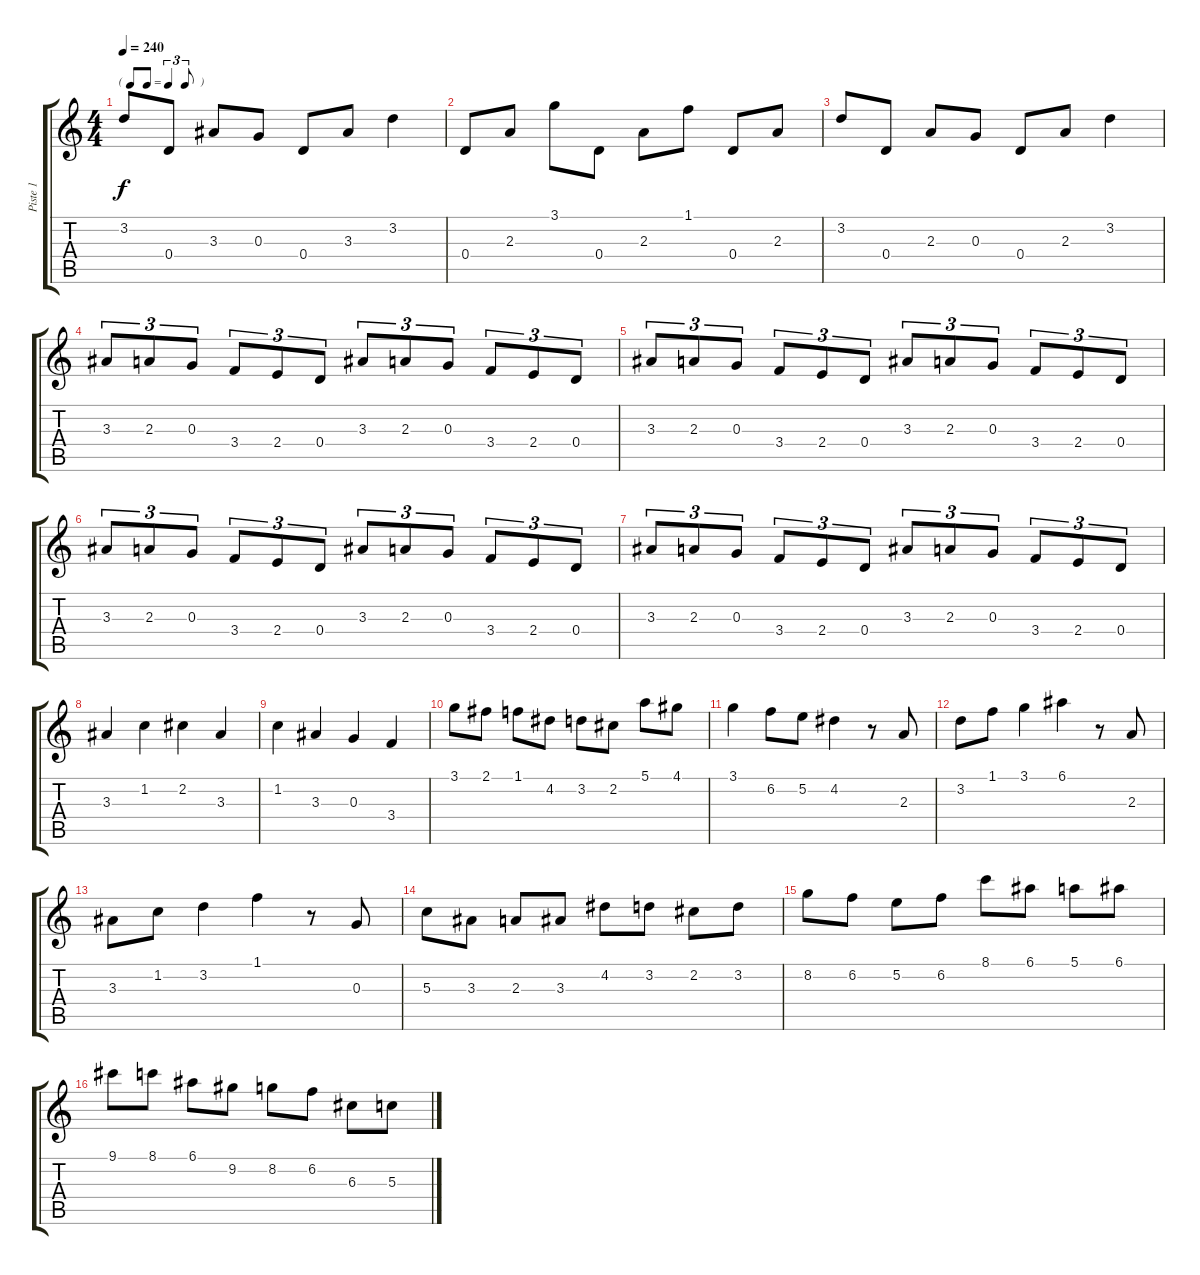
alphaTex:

\track ("Piste 1" "Piste 1") {instrument acousticguitarnylon}
\staff {score tabs}
\tuning (E4 B3 G3 D3 A2 E2) {hide}
\ts (4 4)
\tf triplet8th
\tempo 240
\clef g2
\ks c
3.2.8{dy f} 0.4.8 3.3.8 0.3.8 0.4.8 3.3.8 3.2.4 |
0.4.8 2.3.8 3.1.8 0.4.8 2.3.8 1.1.8 0.4.8 2.3.8 |
3.2.8 0.4.8 2.3.8 0.3.8 0.4.8 2.3.8 3.2.4 |
3.3.8{tu (3 2)} 2.3.8{tu (3 2)} 0.3.8{tu (3 2)} 3.4.8{tu (3 2)} 2.4.8{tu (3 2)} 0.4.8{tu (3 2)} 3.3.8{tu (3 2)} 2.3.8{tu (3 2)} 0.3.8{tu (3 2)} 3.4.8{tu (3 2)} 2.4.8{tu (3 2)} 0.4.8{tu (3 2)} |
3.3.8{tu (3 2)} 2.3.8{tu (3 2)} 0.3.8{tu (3 2)} 3.4.8{tu (3 2)} 2.4.8{tu (3 2)} 0.4.8{tu (3 2)} 3.3.8{tu (3 2)} 2.3.8{tu (3 2)} 0.3.8{tu (3 2)} 3.4.8{tu (3 2)} 2.4.8{tu (3 2)} 0.4.8{tu (3 2)} |
3.3.8{tu (3 2)} 2.3.8{tu (3 2)} 0.3.8{tu (3 2)} 3.4.8{tu (3 2)} 2.4.8{tu (3 2)} 0.4.8{tu (3 2)} 3.3.8{tu (3 2)} 2.3.8{tu (3 2)} 0.3.8{tu (3 2)} 3.4.8{tu (3 2)} 2.4.8{tu (3 2)} 0.4.8{tu (3 2)} |
3.3.8{tu (3 2)} 2.3.8{tu (3 2)} 0.3.8{tu (3 2)} 3.4.8{tu (3 2)} 2.4.8{tu (3 2)} 0.4.8{tu (3 2)} 3.3.8{tu (3 2)} 2.3.8{tu (3 2)} 0.3.8{tu (3 2)} 3.4.8{tu (3 2)} 2.4.8{tu (3 2)} 0.4.8{tu (3 2)} |
3.3.4 1.2.4 2.2.4 3.3.4 |
1.2.4 3.3.4 0.3.4 3.4.4 |
3.1.8 2.1.8 1.1.8 4.2.8 3.2.8 2.2.8 5.1.8 4.1.8 |
3.1.4 6.2.8 5.2.8 4.2.4 r.8 2.3.8 |
3.2.8 1.1.8 3.1.4 6.1.4 r.8 2.3.8 |
3.3.8 1.2.8 3.2.4 1.1.4 r.8 0.3.8 |
5.3.8 3.3.8 2.3.8 3.3.8 4.2.8 3.2.8 2.2.8 3.2.8 |
8.2.8 6.2.8 5.2.8 6.2.8 8.1.8 6.1.8 5.1.8 6.1.8 |
9.1.8 8.1.8 6.1.8 9.2.8 8.2.8 6.2.8 6.3.8 5.3.8
